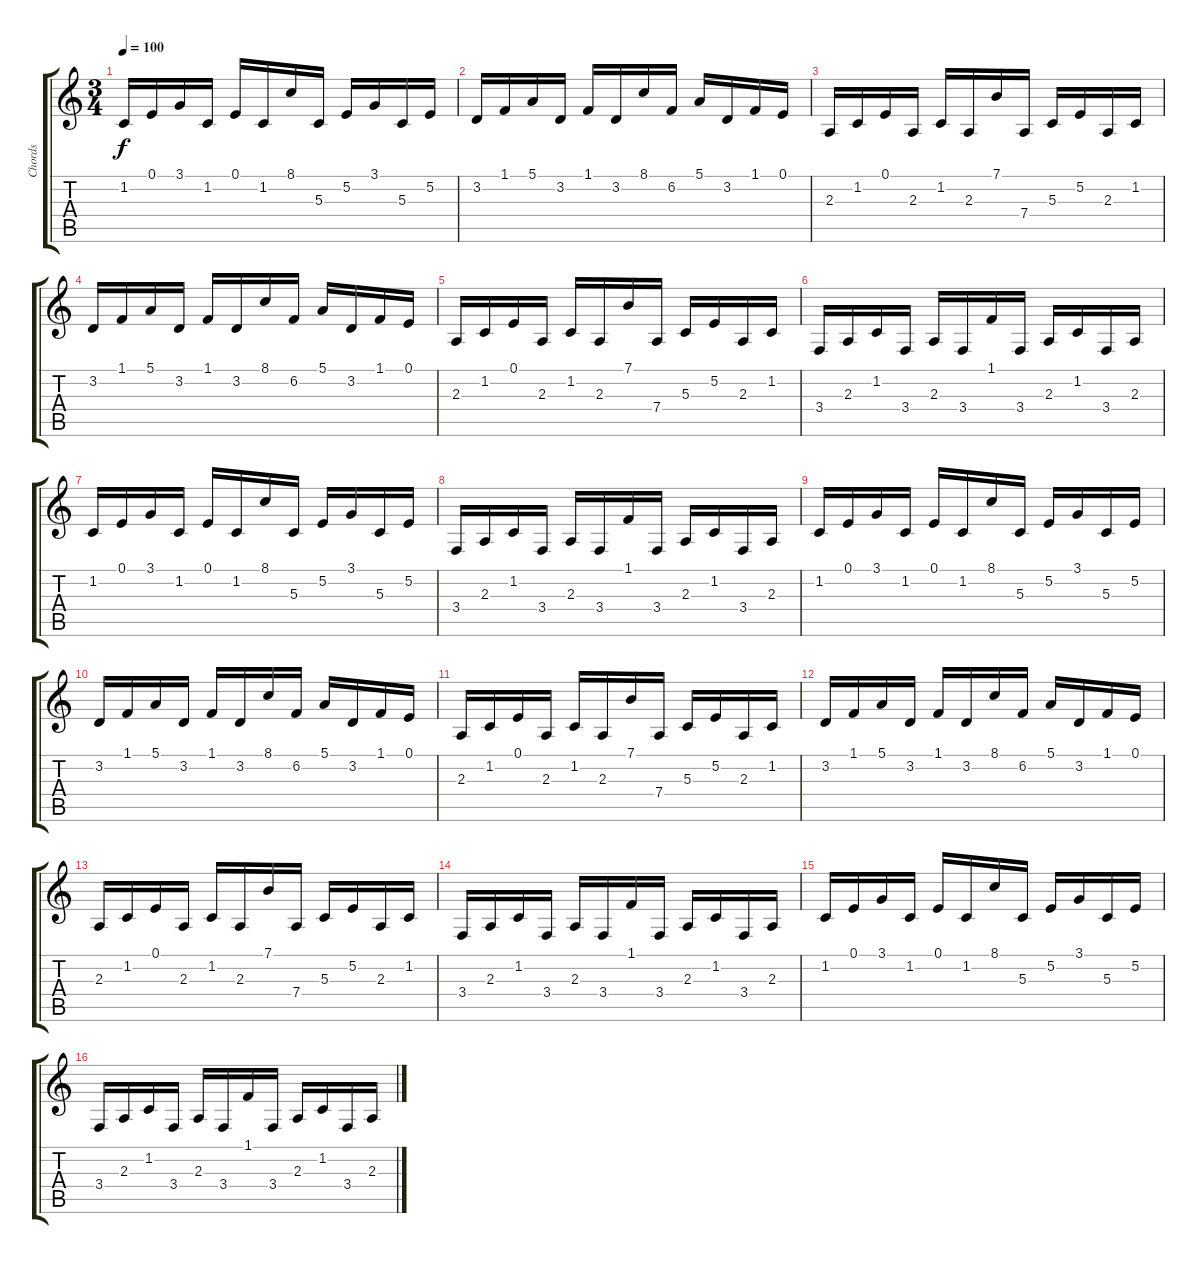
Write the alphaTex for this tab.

\track ("Chords" "Chords") {instrument accordion}
\staff {score tabs}
\tuning (E4 B3 G3 D3 A2 E2) {hide}
\ts (3 4)
\tempo 100
\clef g2
\ks c
1.2.16{dy f} 0.1.16 3.1.16 1.2.16 0.1.16 1.2.16 8.1.16 5.3.16 5.2.16 3.1.16 5.3.16 5.2.16 |
3.2.16 1.1.16 5.1.16 3.2.16 1.1.16 3.2.16 8.1.16 6.2.16 5.1.16 3.2.16 1.1.16 0.1.16 |
2.3.16 1.2.16 0.1.16 2.3.16 1.2.16 2.3.16 7.1.16 7.4.16 5.3.16 5.2.16 2.3.16 1.2.16 |
3.2.16 1.1.16 5.1.16 3.2.16 1.1.16 3.2.16 8.1.16 6.2.16 5.1.16 3.2.16 1.1.16 0.1.16 |
2.3.16 1.2.16 0.1.16 2.3.16 1.2.16 2.3.16 7.1.16 7.4.16 5.3.16 5.2.16 2.3.16 1.2.16 |
3.4.16 2.3.16 1.2.16 3.4.16 2.3.16 3.4.16 1.1.16 3.4.16 2.3.16 1.2.16 3.4.16 2.3.16 |
1.2.16 0.1.16 3.1.16 1.2.16 0.1.16 1.2.16 8.1.16 5.3.16 5.2.16 3.1.16 5.3.16 5.2.16 |
3.4.16 2.3.16 1.2.16 3.4.16 2.3.16 3.4.16 1.1.16 3.4.16 2.3.16 1.2.16 3.4.16 2.3.16 |
1.2.16 0.1.16 3.1.16 1.2.16 0.1.16 1.2.16 8.1.16 5.3.16 5.2.16 3.1.16 5.3.16 5.2.16 |
3.2.16 1.1.16 5.1.16 3.2.16 1.1.16 3.2.16 8.1.16 6.2.16 5.1.16 3.2.16 1.1.16 0.1.16 |
2.3.16 1.2.16 0.1.16 2.3.16 1.2.16 2.3.16 7.1.16 7.4.16 5.3.16 5.2.16 2.3.16 1.2.16 |
3.2.16 1.1.16 5.1.16 3.2.16 1.1.16 3.2.16 8.1.16 6.2.16 5.1.16 3.2.16 1.1.16 0.1.16 |
2.3.16 1.2.16 0.1.16 2.3.16 1.2.16 2.3.16 7.1.16 7.4.16 5.3.16 5.2.16 2.3.16 1.2.16 |
3.4.16 2.3.16 1.2.16 3.4.16 2.3.16 3.4.16 1.1.16 3.4.16 2.3.16 1.2.16 3.4.16 2.3.16 |
1.2.16 0.1.16 3.1.16 1.2.16 0.1.16 1.2.16 8.1.16 5.3.16 5.2.16 3.1.16 5.3.16 5.2.16 |
3.4.16 2.3.16 1.2.16 3.4.16 2.3.16 3.4.16 1.1.16 3.4.16 2.3.16 1.2.16 3.4.16 2.3.16
